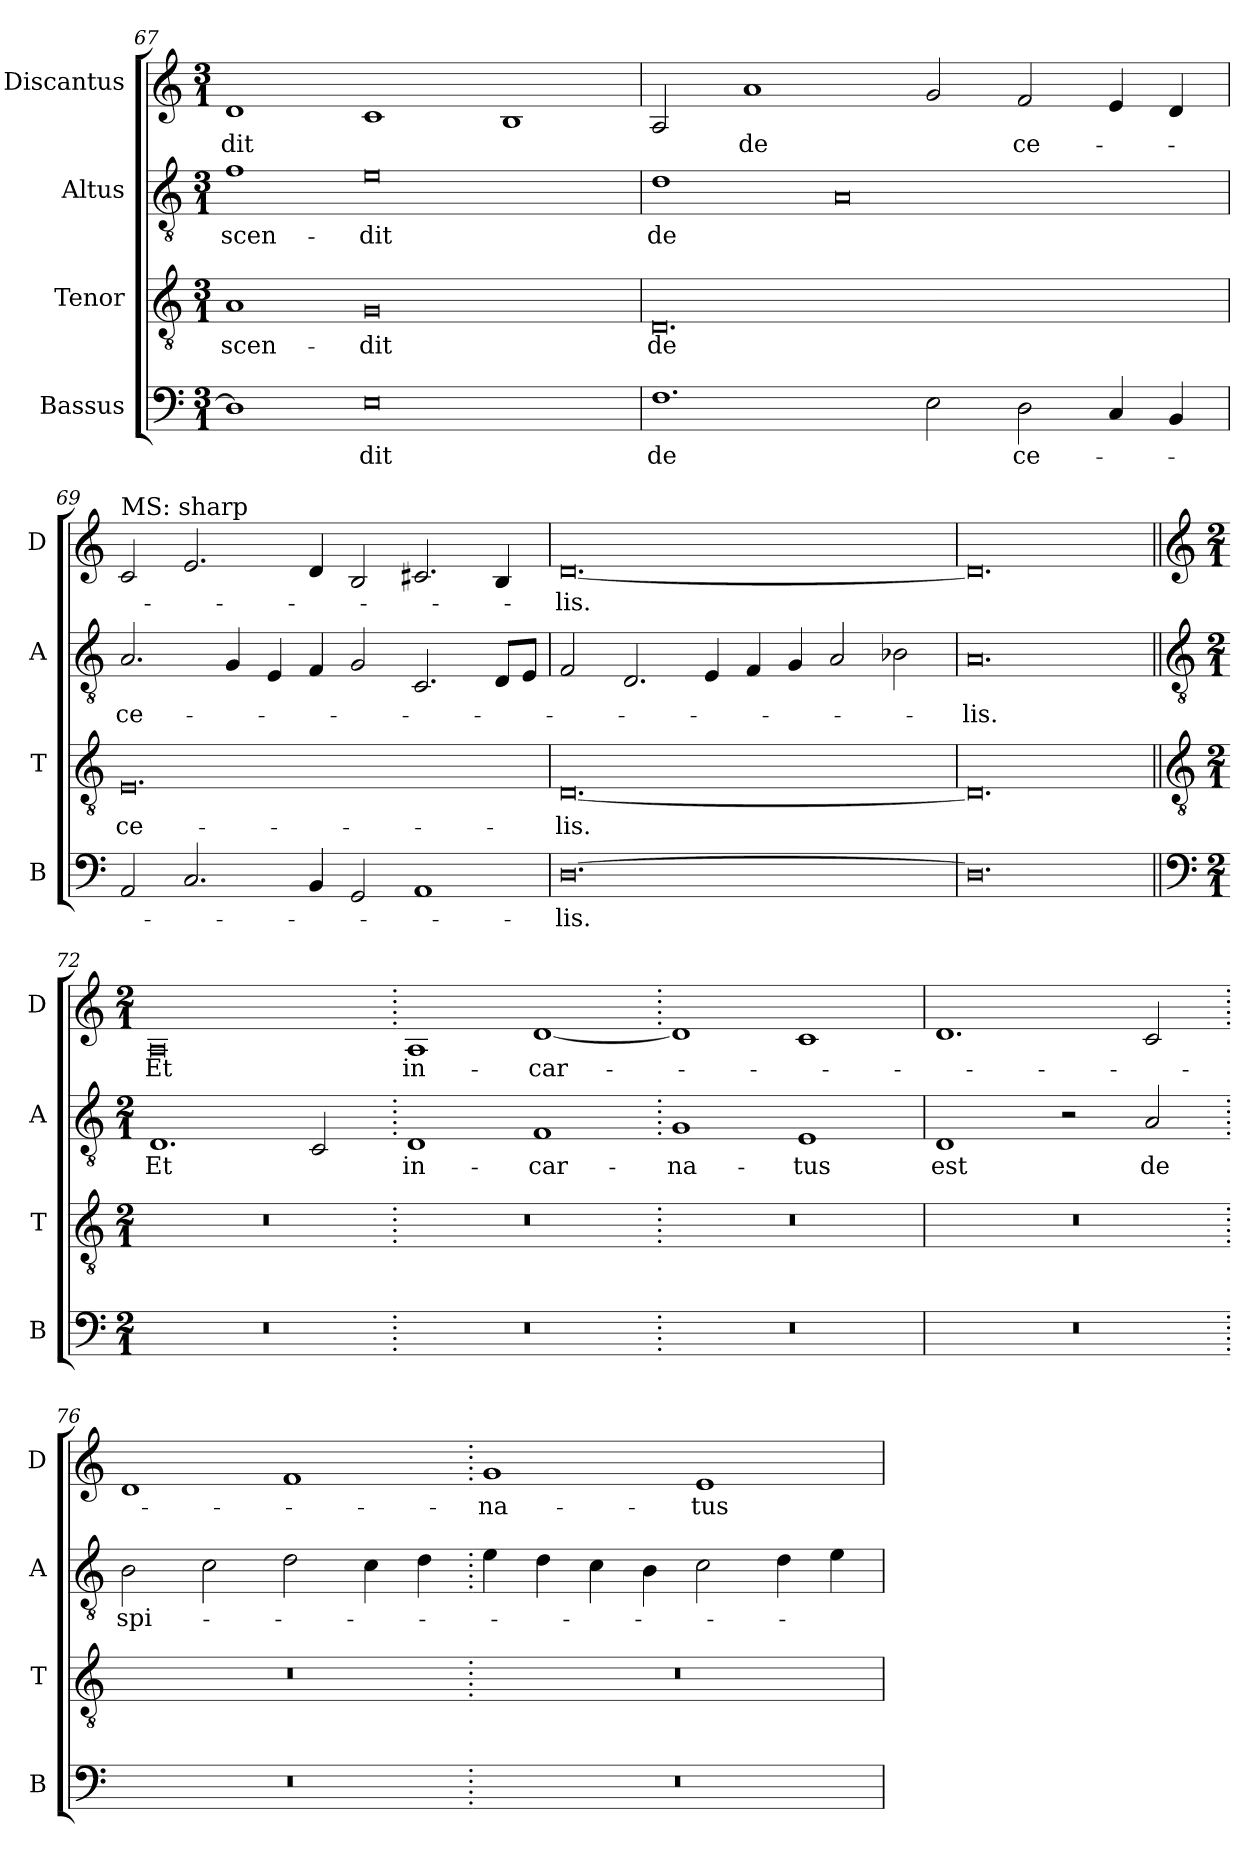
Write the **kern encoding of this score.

**kern	**text	**kern	**text	**kern	**text	**kern	**text
*part4	*part4	*part3	*part3	*part2	*part2	*part1	*part1
*staff4	*staff4	*staff3	*staff3	*staff2	*staff2	*staff1	*staff1
*I"Bassus	*	*I"Tenor	*	*I"Altus	*	*I"Discantus	*
*I'B	*	*I'T	*	*I'A	*	*I'D	*
*clefF4	*	*clefGv2	*	*clefGv2	*	*clefG2	*
*k[]	*	*k[]	*	*k[]	*	*k[]	*
*M3/1	*	*M3/1	*	*M3/1	*	*M3/1	*
=67	=67	=67	=67	=67	=67	=67	=67
1D]	.	1A	-scen-	1f	-scen-	1d	-dit
0E	-dit	0G	-dit	0e	-dit	1c	.
.	.	.	.	.	.	1B	.
=68	=68	=68	=68	=68	=68	=68	=68
1.F	de	0.D	de	1d	de	2A	.
.	.	.	.	.	.	1a	de
.	.	.	.	0A	.	.	.
2E	.	.	.	.	.	2g	.
2D	ce-	.	.	.	.	2f	ce-
4C	.	.	.	.	.	4e	.
4BB	.	.	.	.	.	4d	.
=69	=69	=69	=69	=69	=69	=69	=69
!	!	!	!	!	!	!LO:TX:a:t=MS&colon; sharp	!
2AA	.	0.E	ce-	2.A	ce-	2c	.
2.C	.	.	.	.	.	2.e	.
.	.	.	.	4G	.	.	.
.	.	.	.	4E	.	.	.
4BB	.	.	.	4F	.	4d	.
2GG	.	.	.	2G	.	2B	.
1AA	.	.	.	2.C	.	2.c#X	.
.	.	.	.	8DL	.	4B	.
.	.	.	.	8EJ	.	.	.
=70	=70	=70	=70	=70	=70	=70	=70
[0.D	-lis.	[0.D	-lis.	2F	.	[0.d	-lis.
.	.	.	.	2.D	.	.	.
.	.	.	.	4E	.	.	.
.	.	.	.	4F	.	.	.
.	.	.	.	4G	.	.	.
.	.	.	.	2A	.	.	.
.	.	.	.	2B-X	.	.	.
=71	=71	=71	=71	=71	=71	=71	=71
0.D]	.	0.D]	.	0.A	-lis.	0.d]	.
!!LO:LB:g=z
=72||	=72||	=72||	=72||	=72||	=72||	=72||	=72||
*clefF4	*	*clefGv2	*	*clefGv2	*	*clefG2	*
*k[]	*	*k[]	*	*k[]	*	*k[]	*
*M2/1	*	*M2/1	*	*M2/1	*	*M2/1	*
*	*	*	*	*	*	*MM400	*
0r	.	0r	.	1.D	Et	0A	Et
.	.	.	.	2C	.	.	.
=73.	=73.	=73.	=73.	=73.	=73.	=73.	=73.
0r	.	0r	.	1D	in-	1A	in-
.	.	.	.	1F	-car-	[1d	-car-
=74.	=74.	=74.	=74.	=74.	=74.	=74.	=74.
0r	.	0r	.	1G	-na-	1d]	.
.	.	.	.	1E	-tus	1c	.
=75	=75	=75	=75	=75	=75	=75	=75
0r	.	0r	.	1D	est	1.d	.
.	.	.	.	2r	.	.	.
.	.	.	.	2A	de	2c	.
=76.	=76.	=76.	=76.	=76.	=76.	=76.	=76.
0r	.	0r	.	2B	spi-	1d	.
.	.	.	.	2c	.	.	.
.	.	.	.	2d	.	1f	.
.	.	.	.	4c	.	.	.
.	.	.	.	4d	.	.	.
=77.	=77.	=77.	=77.	=77.	=77.	=77.	=77.
0r	.	0r	.	4e	.	1g	-na-
.	.	.	.	4d	.	.	.
.	.	.	.	4c	.	.	.
.	.	.	.	4B	.	.	.
.	.	.	.	2c	.	1e	-tus
.	.	.	.	4d	.	.	.
.	.	.	.	4e	.	.	.
=	=	=	=	=	=	=	=
*-	*-	*-	*-	*-	*-	*-	*-
